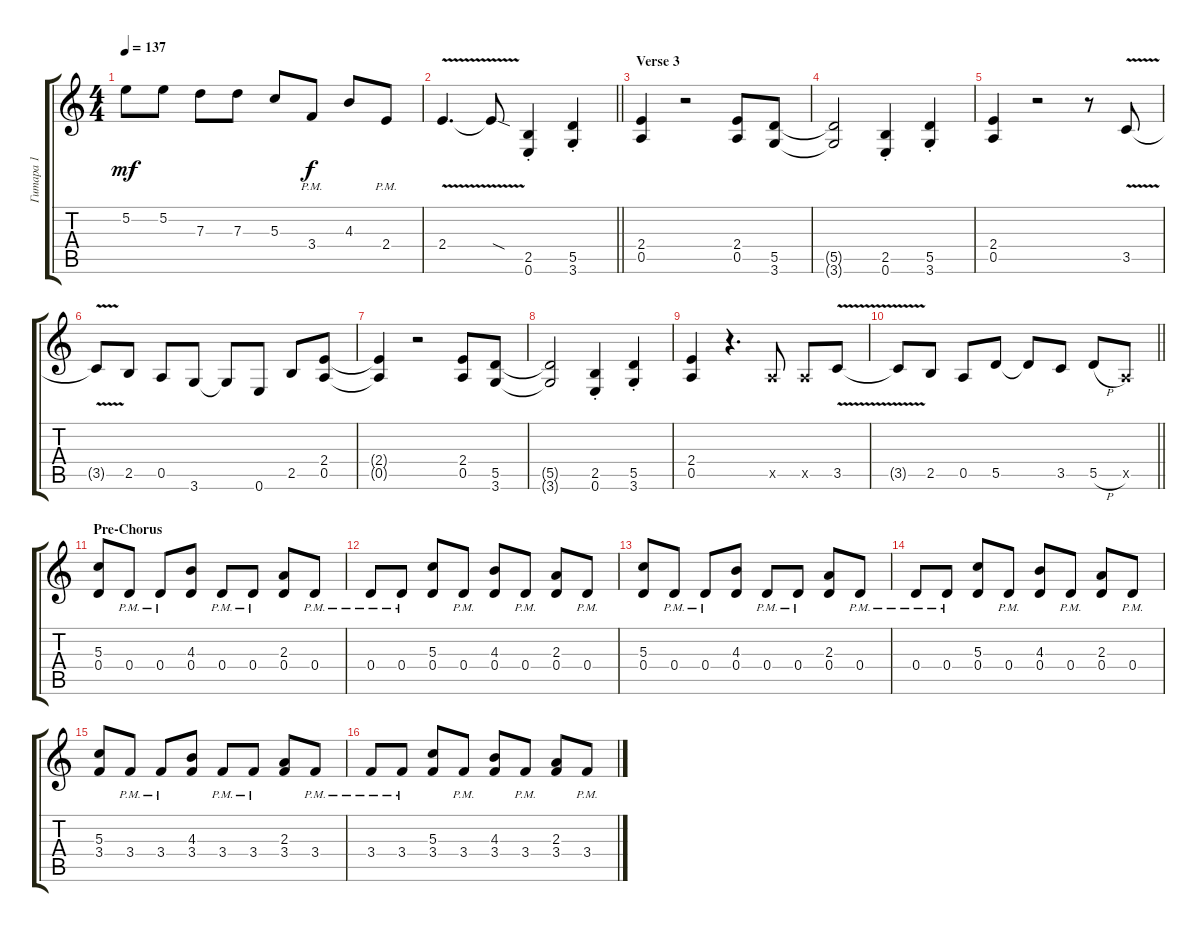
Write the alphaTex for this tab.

\track ("Гитара 1" "Гитара 1") {instrument distortionguitar}
\staff {score tabs}
\tuning (E4 B3 G3 D3 A2 E2) {hide}
\ts (4 4)
\tempo 137
\clef g2
\ks aminor
5.2.8{dy mf} 5.2.8 7.3.8 7.3.8 5.3.8 3.4{pm}.8{dy f} 4.3.8 2.4{pm}.8 |
\barLineRight lightlight
2.4{v}.4{d} 2.4{sod t}.8 (2.5{st} 0.6{st}).4 (5.5{st} 3.6{st}).4 |
\section ("" "Verse 3")
(2.4 0.5).4 r.2 (2.4 0.5).8 (5.5 3.6).8 |
(5.5{t} 3.6{t}).2 (2.5{st} 0.6{st}).4 (5.5{st} 3.6{st}).4 |
(2.4 0.5).4 r.2 r.8 3.5{v}.8 |
3.5{t}.8 2.5.8 0.5.8 3.6.8 3.6{t}.8 0.6.8 2.5.8 (2.4 0.5).8 |
(2.4{t} 0.5{t}).4 r.2 (2.4 0.5).8 (5.5 3.6).8 |
(5.5{t} 3.6{t}).2 (2.5{st} 0.6{st}).4 (5.5{st} 3.6{st}).4 |
(2.4 0.5).4 r.4{d} 0.5{x}.8 0.5{x}.8 3.5{v}.8 |
\barLineRight lightlight
3.5{t}.8 2.5.8 0.5.8 5.5.8 5.5{t}.8 3.5.8 5.5{h}.8 0.5{x}.8 |
\section ("" "Pre-Chorus")
(5.3 0.4).8 0.4{pm}.8 0.4{pm}.8 (4.3 0.4).8 0.4{pm}.8 0.4{pm}.8 (2.3 0.4).8 0.4{pm}.8 |
0.4{pm}.8 0.4{pm}.8 (5.3 0.4).8 0.4{pm}.8 (4.3 0.4).8 0.4{pm}.8 (2.3 0.4).8 0.4{pm}.8 |
(5.3 0.4).8 0.4{pm}.8 0.4{pm}.8 (4.3 0.4).8 0.4{pm}.8 0.4{pm}.8 (2.3 0.4).8 0.4{pm}.8 |
0.4{pm}.8 0.4{pm}.8 (5.3 0.4).8 0.4{pm}.8 (4.3 0.4).8 0.4{pm}.8 (2.3 0.4).8 0.4{pm}.8 |
(5.3 3.4).8 3.4{pm}.8 3.4{pm}.8 (4.3 3.4).8 3.4{pm}.8 3.4{pm}.8 (2.3 3.4).8 3.4{pm}.8 |
3.4{pm}.8 3.4{pm}.8 (5.3 3.4).8 3.4{pm}.8 (4.3 3.4).8 3.4{pm}.8 (2.3 3.4).8 3.4{pm}.8
